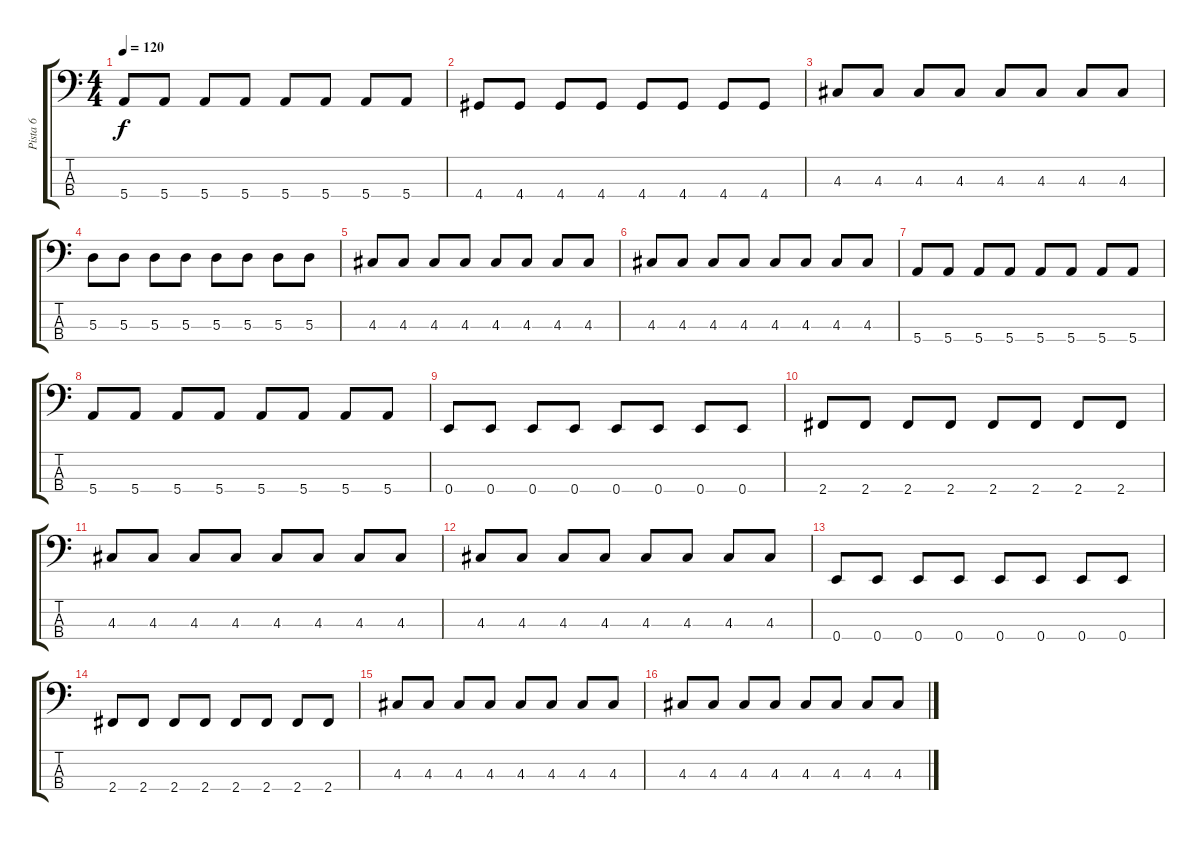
\track ("Pista 6" "Pista 6") {instrument electricbassfinger}
\staff {score tabs}
\tuning (G2 D2 A1 E1) {hide}
\ts (4 4)
\tempo 120
\clef f4
\ks c
5.4.8{dy f} 5.4.8 5.4.8 5.4.8 5.4.8 5.4.8 5.4.8 5.4.8 |
4.4.8 4.4.8 4.4.8 4.4.8 4.4.8 4.4.8 4.4.8 4.4.8 |
4.3.8 4.3.8 4.3.8 4.3.8 4.3.8 4.3.8 4.3.8 4.3.8 |
5.3.8 5.3.8 5.3.8 5.3.8 5.3.8 5.3.8 5.3.8 5.3.8 |
4.3.8 4.3.8 4.3.8 4.3.8 4.3.8 4.3.8 4.3.8 4.3.8 |
4.3.8 4.3.8 4.3.8 4.3.8 4.3.8 4.3.8 4.3.8 4.3.8 |
5.4.8 5.4.8 5.4.8 5.4.8 5.4.8 5.4.8 5.4.8 5.4.8 |
5.4.8 5.4.8 5.4.8 5.4.8 5.4.8 5.4.8 5.4.8 5.4.8 |
0.4.8 0.4.8 0.4.8 0.4.8 0.4.8 0.4.8 0.4.8 0.4.8 |
2.4.8 2.4.8 2.4.8 2.4.8 2.4.8 2.4.8 2.4.8 2.4.8 |
4.3.8 4.3.8 4.3.8 4.3.8 4.3.8 4.3.8 4.3.8 4.3.8 |
4.3.8 4.3.8 4.3.8 4.3.8 4.3.8 4.3.8 4.3.8 4.3.8 |
0.4.8 0.4.8 0.4.8 0.4.8 0.4.8 0.4.8 0.4.8 0.4.8 |
2.4.8 2.4.8 2.4.8 2.4.8 2.4.8 2.4.8 2.4.8 2.4.8 |
4.3.8 4.3.8 4.3.8 4.3.8 4.3.8 4.3.8 4.3.8 4.3.8 |
4.3.8 4.3.8 4.3.8 4.3.8 4.3.8 4.3.8 4.3.8 4.3.8
